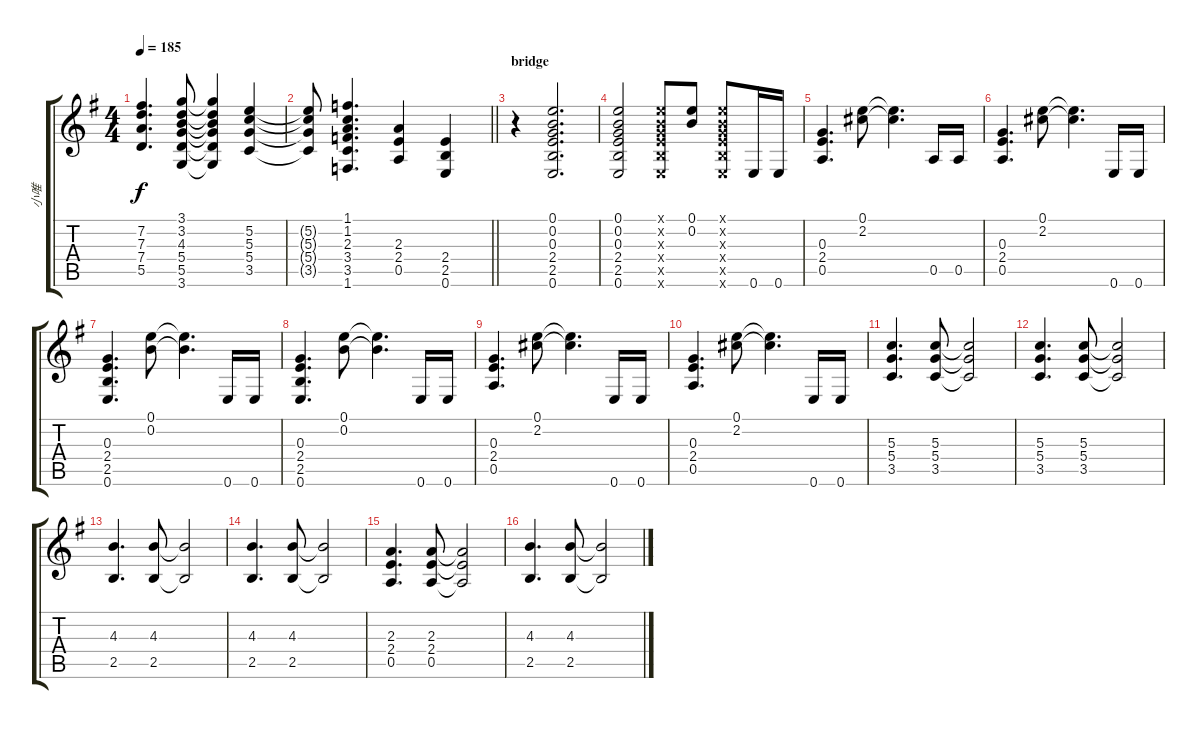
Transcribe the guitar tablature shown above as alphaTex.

\track ("小唯" "小唯") {instrument overdrivenguitar}
\staff {score tabs}
\tuning (E4 B3 G3 D3 A2 E2) {hide}
\ts (4 4)
\tempo 185
\clef g2
\ks g
(7.2 7.3 7.4 5.5).4{d dy f} (3.1 3.2 4.3 5.4 5.5 3.6).8 (3.1{t} 3.2{t} 4.3{t} 5.4{t} 5.5{t} 3.6{t}).4 (5.2 5.3 5.4 3.5).4 |
\barLineRight lightlight
(5.2{t} 5.3{t} 5.4{t} 3.5{t}).8 (1.1 1.2 2.3 3.4 3.5 1.6).4{d} (2.3 2.4 0.5).4 (2.4 2.5 0.6).4 |
\section ("" "bridge")
r.4 (0.1 0.2 0.3 2.4 2.5 0.6).2{d} |
(0.1 0.2 0.3 2.4 2.5 0.6).2 (0.1{x} 0.2{x} 0.3{x} 2.4{x} 2.5{x} 0.6{x}).8 (0.1 0.2).8 (0.1{x} 0.2{x} 0.3{x} 2.4{x} 2.5{x} 0.6{x}).8 0.6.16 0.6.16 |
(0.3 2.4 0.5).4{d} (0.1 2.2).8 (0.1{t} 2.2{t}).4{d} 0.5.16 0.5.16 |
(0.3 2.4 0.5).4{d} (0.1 2.2).8 (0.1{t} 2.2{t}).4{d} 0.6.16 0.6.16 |
(0.3 2.4 2.5 0.6).4{d} (0.1 0.2).8 (0.1{t} 0.2{t}).4{d} 0.6.16 0.6.16 |
(0.3 2.4 2.5 0.6).4{d} (0.1 0.2).8 (0.1{t} 0.2{t}).4{d} 0.6.16 0.6.16 |
(0.3 2.4 0.5).4{d} (0.1 2.2).8 (0.1{t} 2.2{t}).4{d} 0.6.16 0.6.16 |
(0.3 2.4 0.5).4{d} (0.1 2.2).8 (0.1{t} 2.2{t}).4{d} 0.6.16 0.6.16 |
(5.3 5.4 3.5).4{d} (5.3 5.4 3.5).8 (5.3{t} 5.4{t} 3.5{t}).2 |
(5.3 5.4 3.5).4{d} (5.3 5.4 3.5).8 (5.3{t} 5.4{t} 3.5{t}).2 |
(4.3 2.5).4{d} (4.3 2.5).8 (4.3{t} 2.5{t}).2 |
(4.3 2.5).4{d} (4.3 2.5).8 (4.3{t} 2.5{t}).2 |
(2.3 2.4 0.5).4{d} (2.3 2.4 0.5).8 (2.3{t} 2.4{t} 0.5{t}).2 |
(4.3 2.5).4{d} (4.3 2.5).8 (4.3{t} 2.5{t}).2
